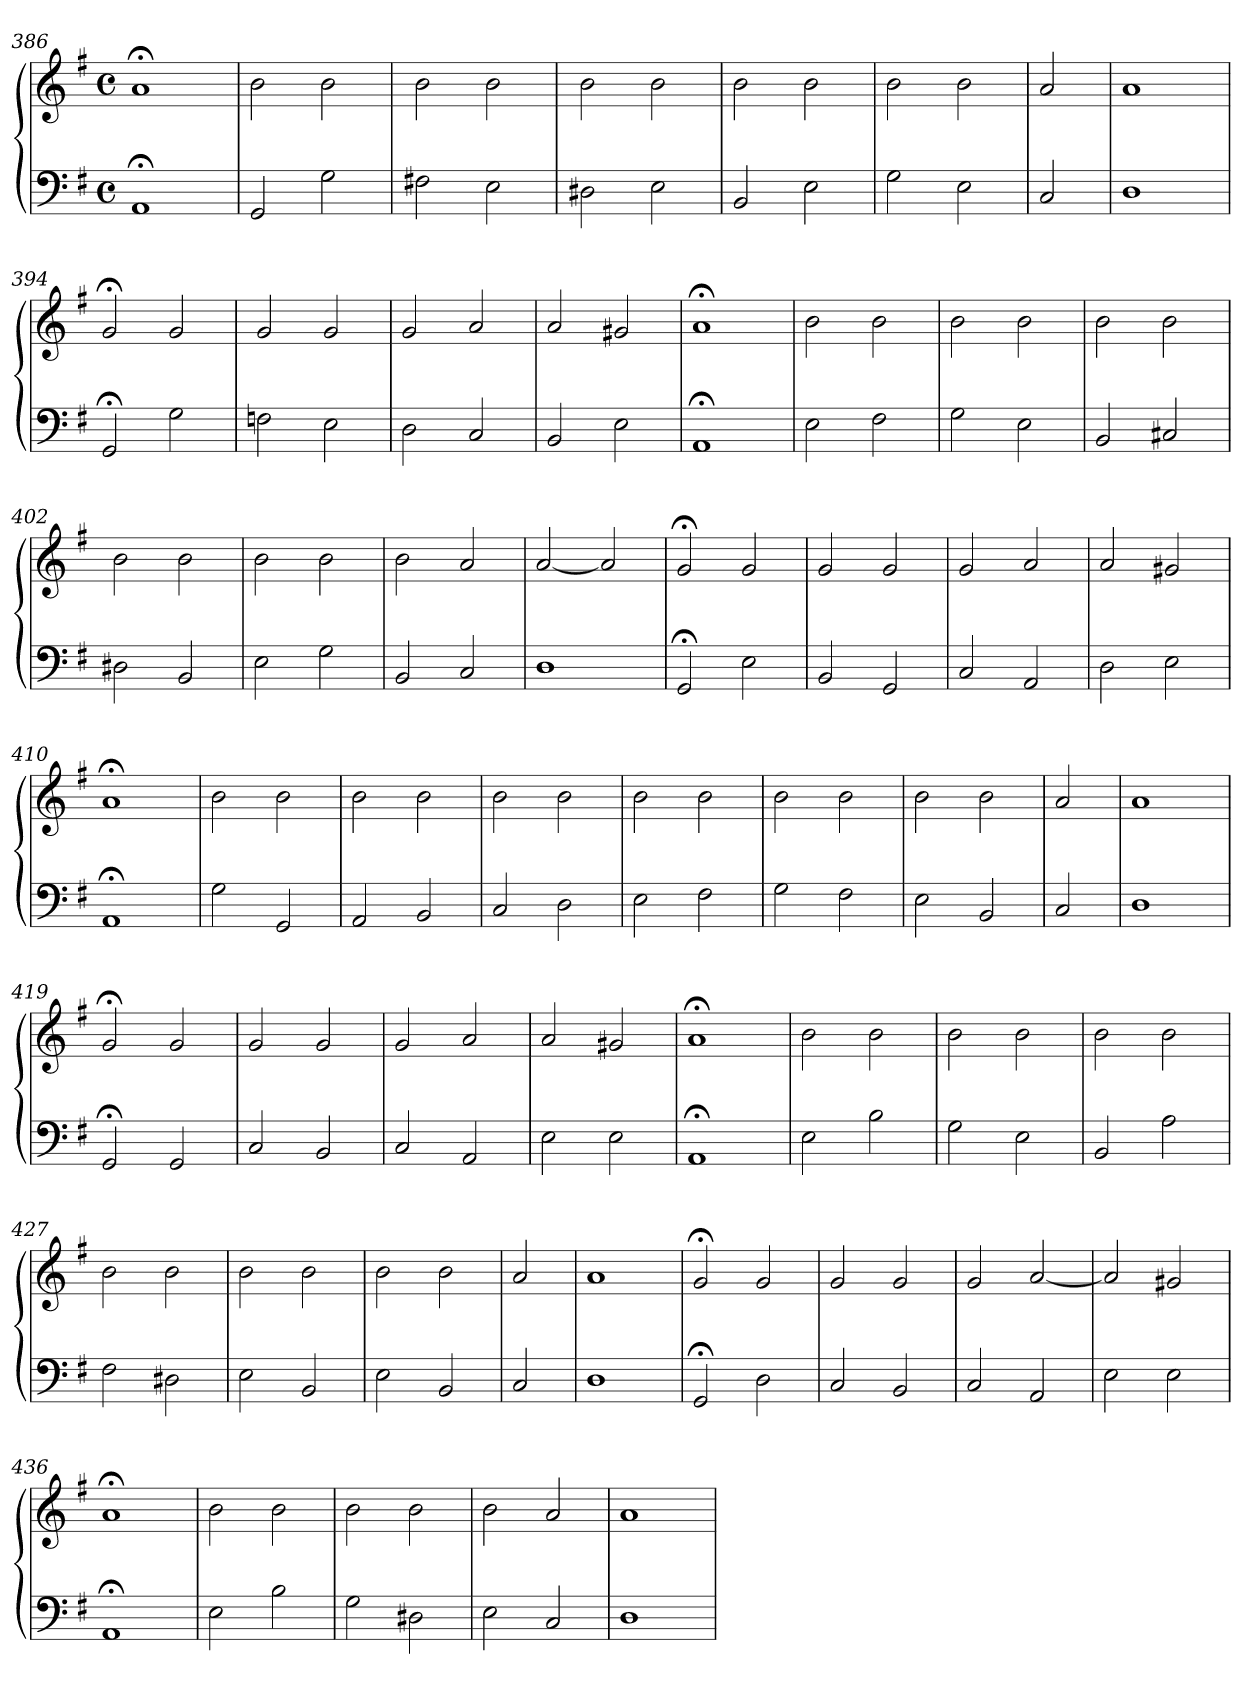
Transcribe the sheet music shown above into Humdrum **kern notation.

**kern	**kern
*part1	*part1
*staff2	*staff1
*clefF4	*clefG2
*k[f#]	*k[f#]
*M4/4	*M4/4
*met(c)	*met(c)
=386	=386
1AA;<	1a;<
=387	=387
2GG	2b
2G	2b
=388	=388
2F#X	2b
2E	2b
=389	=389
2D#X	2b
2E	2b
!!LO:LB:g=z
=390	=390
2BB	2b
2E	2b
=391	=391
2G	2b
2E	2b
=392	=392
2C	2a
=393	=393
1D	1a
=394	=394
2GG;<	2g;<
2G	2g
=395	=395
2Fn	2g
2E	2g
=396	=396
2D	2g
2C	2a
=397	=397
2BB	2a
2E	2g#X
=398	=398
1AA;<	1a;<
=399	=399
2E	2b
2F#	2b
=400	=400
2G	2b
2E	2b
=401	=401
2BB	2b
2C#X	2b
=402	=402
2D#X	2b
2BB	2b
!!LO:LB:g=z
=403	=403
2E	2b
2G	2b
=404	=404
2BB	2b
2C	2a
=405	=405
1D	[2a
.	2a]
=406	=406
2GG;<	2g;<
2E	2g
=407	=407
2BB	2g
2GG	2g
=408	=408
2C	2g
2AA	2a
=409	=409
2D	2a
2E	2g#X
=410	=410
1AA;<	1a;<
=411	=411
2G	2b
2GG	2b
=412	=412
2AA	2b
2BB	2b
=413	=413
2C	2b
2D	2b
=414	=414
2E	2b
2F#	2b
=415	=415
2G	2b
2F#	2b
!!LO:LB:g=z
=416	=416
2E	2b
2BB	2b
=417	=417
2C	2a
=418	=418
1D	1a
=419	=419
2GG;<	2g;<
2GG	2g
=420	=420
2C	2g
2BB	2g
=421	=421
2C	2g
2AA	2a
=422	=422
2E	2a
2E	2g#X
=423	=423
1AA;<	1a;<
=424	=424
2E	2b
2B	2b
=425	=425
2G	2b
2E	2b
=426	=426
2BB	2b
2A	2b
=427	=427
2F#	2b
2D#X	2b
=428	=428
2E	2b
2BB	2b
!!LO:PB:g=z
=429	=429
2E	2b
2BB	2b
=430	=430
2C	2a
=431	=431
1D	1a
=432	=432
2GG;<	2g;<
2D	2g
=433	=433
2C	2g
2BB	2g
=434	=434
2C	2g
2AA	[2a
=435	=435
2E	2a]
2E	2g#X
=436	=436
1AA;<	1a;<
=437	=437
2E	2b
2B	2b
=438	=438
2G	2b
2D#X	2b
=439	=439
2E	2b
2C	2a
=440	=440
1D	1a
=	=
*-	*-
